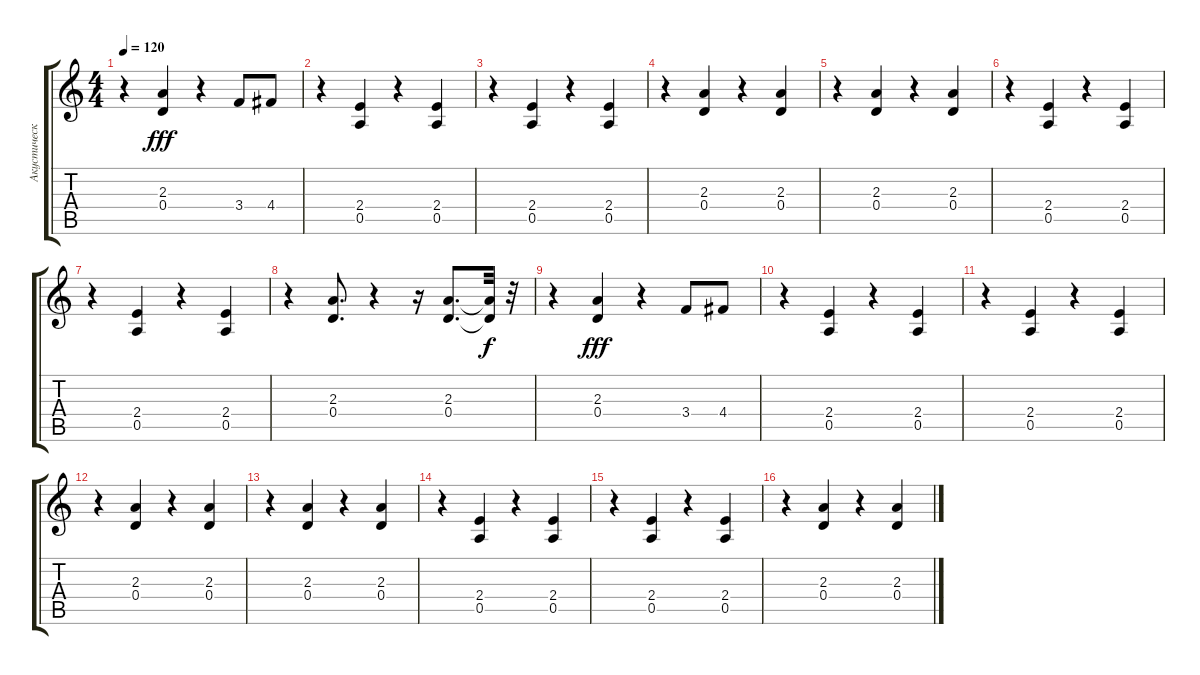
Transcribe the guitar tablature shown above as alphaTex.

\track ("Акустический Гранд Роял" "Акустическ") {instrument distortionguitar}
\staff {score tabs}
\tuning (E4 B3 G3 D3 A2 E2) {hide}
\ts (4 4)
\tempo 120
\clef g2
\ks c
r.4{dy fff} (2.3 0.4).4 r.4 3.4.8 4.4.8 |
r.4 (2.4 0.5).4 r.4 (2.4 0.5).4 |
r.4 (2.4 0.5).4 r.4 (2.4 0.5).4 |
r.4 (2.3 0.4).4 r.4 (2.3 0.4).4 |
r.4 (2.3 0.4).4 r.4 (2.3 0.4).4 |
r.4 (2.4 0.5).4 r.4 (2.4 0.5).4 |
r.4 (2.4 0.5).4 r.4 (2.4 0.5).4 |
r.4 (2.3 0.4).8{d} r.4 r.16 (2.3 0.4).8{d} (2.3{t} 0.4{t}).32{dy f} r.32 |
r.4 (2.3 0.4).4{dy fff} r.4 3.4.8 4.4.8 |
r.4 (2.4 0.5).4 r.4 (2.4 0.5).4 |
r.4 (2.4 0.5).4 r.4 (2.4 0.5).4 |
r.4 (2.3 0.4).4 r.4 (2.3 0.4).4 |
r.4 (2.3 0.4).4 r.4 (2.3 0.4).4 |
r.4 (2.4 0.5).4 r.4 (2.4 0.5).4 |
r.4 (2.4 0.5).4 r.4 (2.4 0.5).4 |
r.4 (2.3 0.4).4 r.4 (2.3 0.4).4
